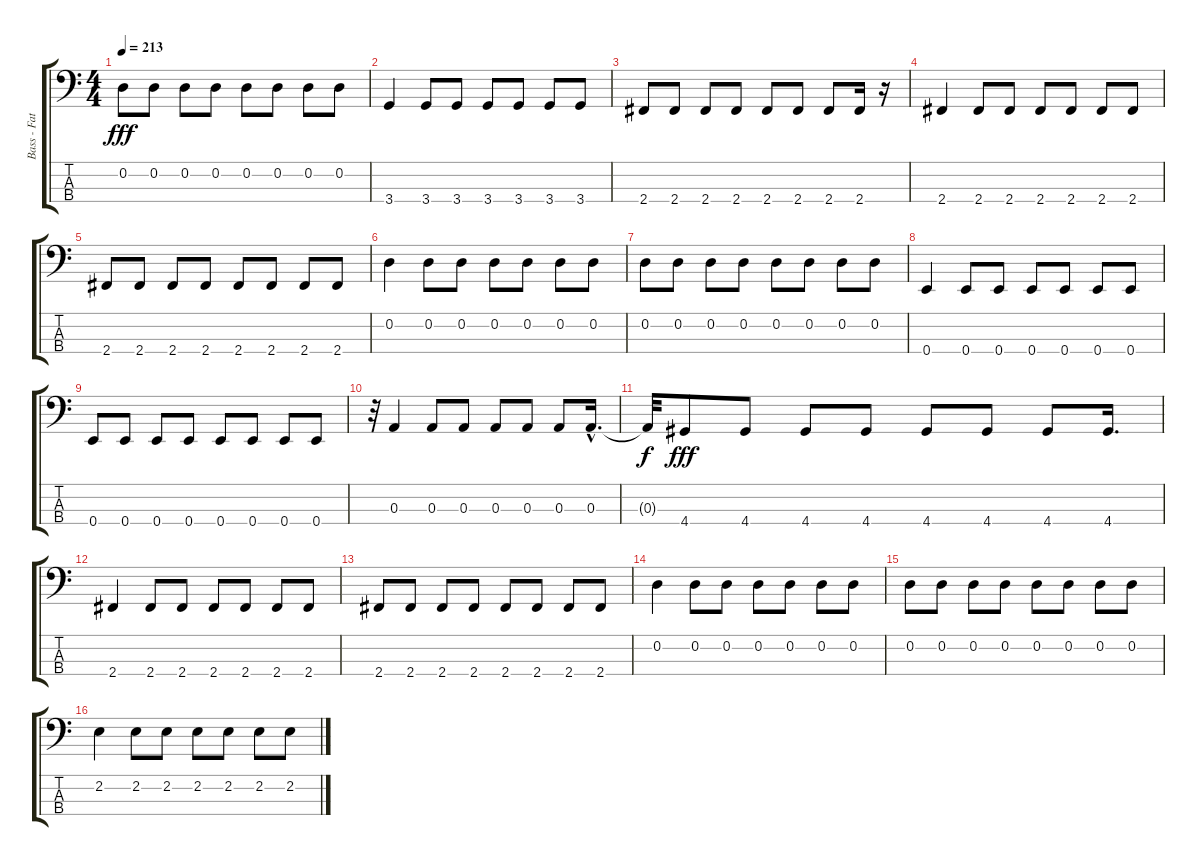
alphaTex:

\track ("Bass - Fat Mike" "Bass - Fat") {instrument electricbasspick}
\staff {score tabs}
\tuning (G2 D2 A1 E1) {hide}
\ts (4 4)
\tempo 213
\clef f4
\ks c
0.2.8{dy fff} 0.2.8 0.2.8 0.2.8 0.2.8 0.2.8 0.2.8 0.2.8 |
3.4.4 3.4.8 3.4.8 3.4.8 3.4.8 3.4.8 3.4.8 |
2.4.8 2.4.8 2.4.8 2.4.8 2.4.8 2.4.8 2.4.8 2.4.16 r.16 |
2.4.4 2.4.8 2.4.8 2.4.8 2.4.8 2.4.8 2.4.8 |
2.4.8 2.4.8 2.4.8 2.4.8 2.4.8 2.4.8 2.4.8 2.4.8 |
0.2.4 0.2.8 0.2.8 0.2.8 0.2.8 0.2.8 0.2.8 |
0.2.8 0.2.8 0.2.8 0.2.8 0.2.8 0.2.8 0.2.8 0.2.8 |
0.4.4 0.4.8 0.4.8 0.4.8 0.4.8 0.4.8 0.4.8 |
0.4.8 0.4.8 0.4.8 0.4.8 0.4.8 0.4.8 0.4.8 0.4.8 |
r.32 0.3.4 0.3.8 0.3.8 0.3.8 0.3.8 0.3.8 0.3{hac}.16{d} |
0.3{t}.32{dy f} 4.4.8{dy fff} 4.4.8 4.4.8 4.4.8 4.4.8 4.4.8 4.4.8 4.4.16{d} |
2.4.4 2.4.8 2.4.8 2.4.8 2.4.8 2.4.8 2.4.8 |
2.4.8 2.4.8 2.4.8 2.4.8 2.4.8 2.4.8 2.4.8 2.4.8 |
0.2.4 0.2.8 0.2.8 0.2.8 0.2.8 0.2.8 0.2.8 |
0.2.8 0.2.8 0.2.8 0.2.8 0.2.8 0.2.8 0.2.8 0.2.8 |
2.2.4 2.2.8 2.2.8 2.2.8 2.2.8 2.2.8 2.2.8
